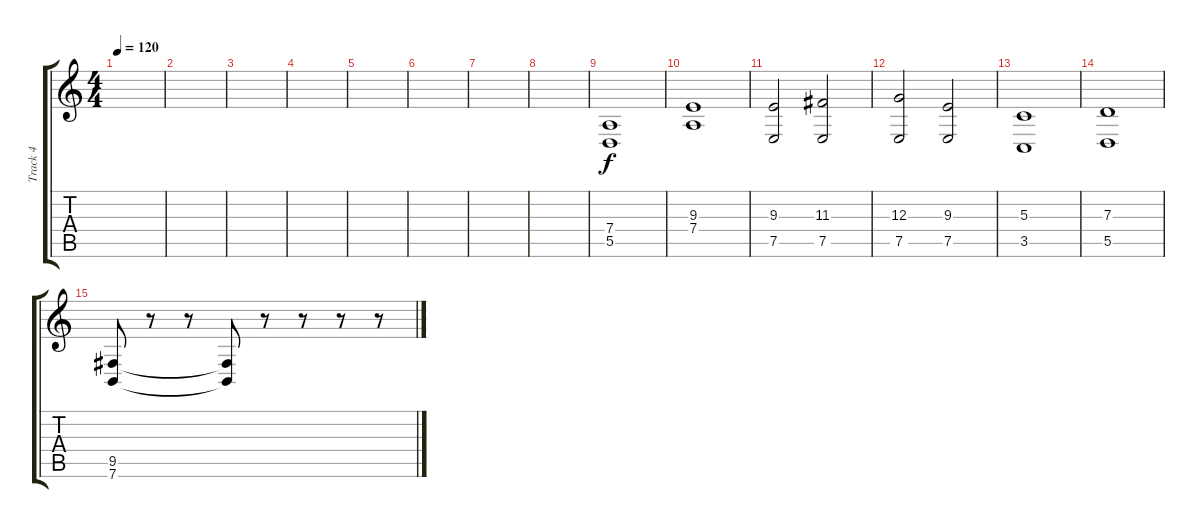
\track ("Track 4" "Track 4") {instrument harmonica}
\staff {score tabs}
\tuning (E4 B3 G3 D3 A2 E2) {hide}
\ts (4 4)
\tempo 120
\clef g2
\ks c
|
|
|
|
|
|
|
|
(7.4 5.5).1 |
(9.3 7.4).1 |
(9.3 7.5).2 (11.3 7.5).2 |
(12.3 7.5).2 (9.3 7.5).2 |
(5.3 3.5).1 |
(7.3 5.5).1 |
(9.5 7.6).8 r.8 r.8 (9.5{t} 7.6{t}).8 r.8 r.8 r.8 r.8
